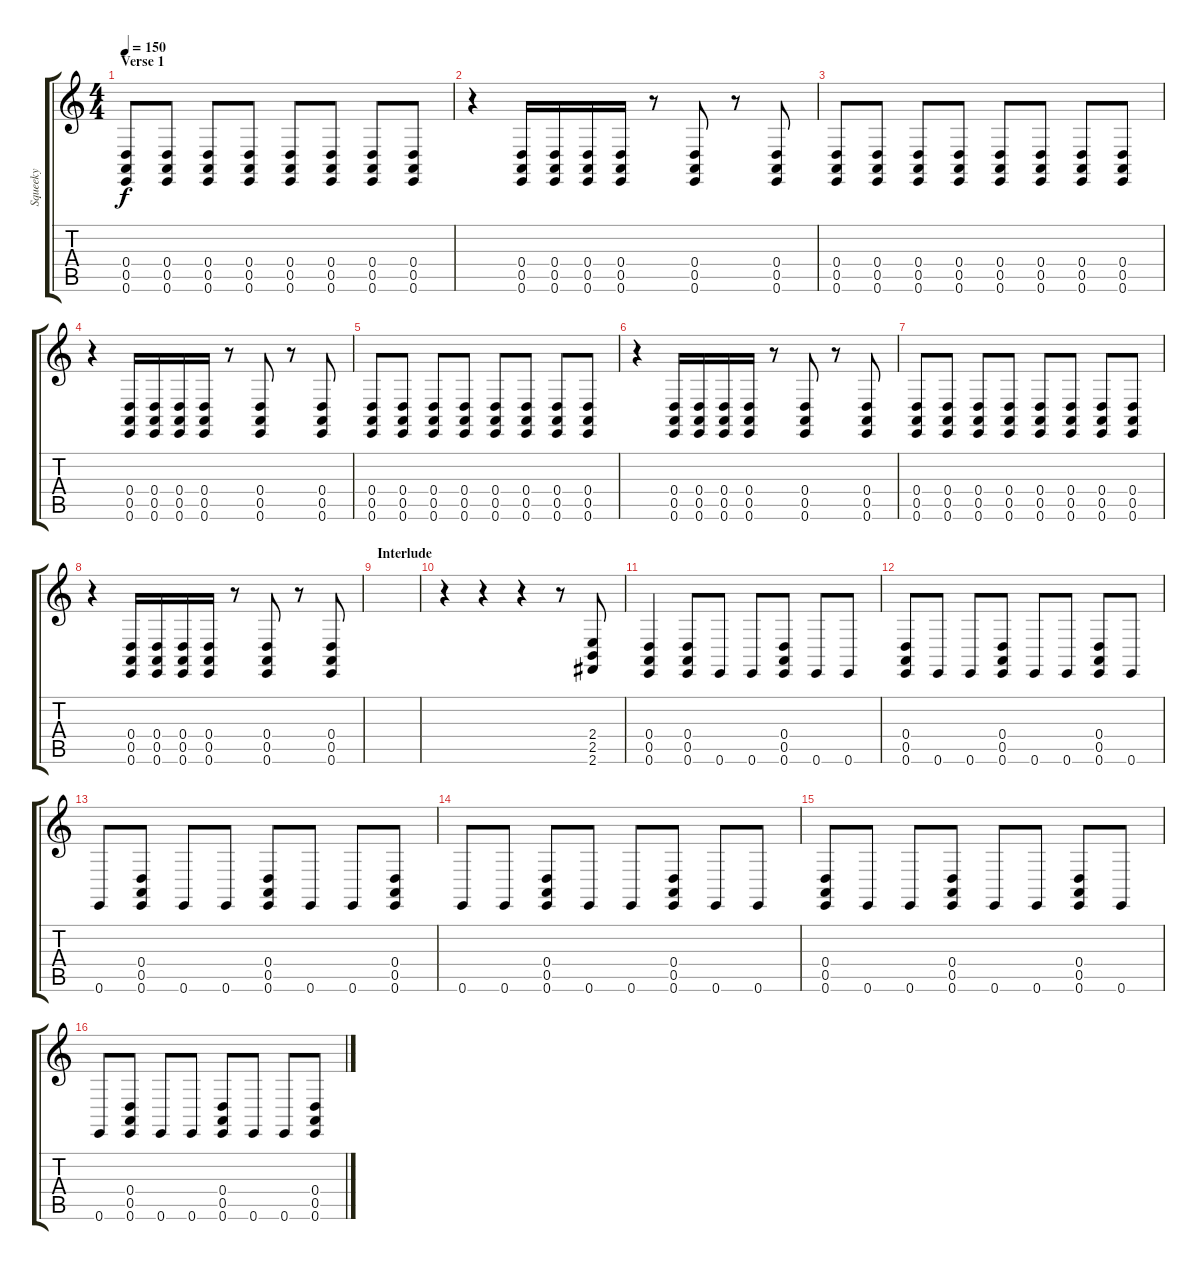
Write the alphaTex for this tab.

\track ("Squeeky" "Squeeky") {instrument melodictom}
\staff {score tabs}
\tuning (E4 B3 G3 D3 A2 E2) {hide}
\ts (4 4)
\section ("" "Verse 1")
\tempo 150
\clef g2
\ks c
(0.4 0.5 0.6).8{dy f} (0.4 0.5 0.6).8 (0.4 0.5 0.6).8 (0.4 0.5 0.6).8 (0.4 0.5 0.6).8 (0.4 0.5 0.6).8 (0.4 0.5 0.6).8 (0.4 0.5 0.6).8 |
r.4 (0.4 0.5 0.6).16 (0.4 0.5 0.6).16 (0.4 0.5 0.6).16 (0.4 0.5 0.6).16 r.8 (0.4 0.5 0.6).8 r.8 (0.4 0.5 0.6).8 |
(0.4 0.5 0.6).8 (0.4 0.5 0.6).8 (0.4 0.5 0.6).8 (0.4 0.5 0.6).8 (0.4 0.5 0.6).8 (0.4 0.5 0.6).8 (0.4 0.5 0.6).8 (0.4 0.5 0.6).8 |
r.4 (0.4 0.5 0.6).16 (0.4 0.5 0.6).16 (0.4 0.5 0.6).16 (0.4 0.5 0.6).16 r.8 (0.4 0.5 0.6).8 r.8 (0.4 0.5 0.6).8 |
(0.4 0.5 0.6).8 (0.4 0.5 0.6).8 (0.4 0.5 0.6).8 (0.4 0.5 0.6).8 (0.4 0.5 0.6).8 (0.4 0.5 0.6).8 (0.4 0.5 0.6).8 (0.4 0.5 0.6).8 |
r.4 (0.4 0.5 0.6).16 (0.4 0.5 0.6).16 (0.4 0.5 0.6).16 (0.4 0.5 0.6).16 r.8 (0.4 0.5 0.6).8 r.8 (0.4 0.5 0.6).8 |
(0.4 0.5 0.6).8 (0.4 0.5 0.6).8 (0.4 0.5 0.6).8 (0.4 0.5 0.6).8 (0.4 0.5 0.6).8 (0.4 0.5 0.6).8 (0.4 0.5 0.6).8 (0.4 0.5 0.6).8 |
r.4 (0.4 0.5 0.6).16 (0.4 0.5 0.6).16 (0.4 0.5 0.6).16 (0.4 0.5 0.6).16 r.8 (0.4 0.5 0.6).8 r.8 (0.4 0.5 0.6).8 |
\section ("" "Interlude")
|
r.4 r.4 r.4 r.8 (2.4 2.5 2.6).8 |
(0.4 0.5 0.6).4 (0.4 0.5 0.6).8 0.6.8 0.6.8 (0.4 0.5 0.6).8 0.6.8 0.6.8 |
(0.4 0.5 0.6).8 0.6.8 0.6.8 (0.4 0.5 0.6).8 0.6.8 0.6.8 (0.4 0.5 0.6).8 0.6.8 |
0.6.8 (0.4 0.5 0.6).8 0.6.8 0.6.8 (0.4 0.5 0.6).8 0.6.8 0.6.8 (0.4 0.5 0.6).8 |
0.6.8 0.6.8 (0.4 0.5 0.6).8 0.6.8 0.6.8 (0.4 0.5 0.6).8 0.6.8 0.6.8 |
(0.4 0.5 0.6).8 0.6.8 0.6.8 (0.4 0.5 0.6).8 0.6.8 0.6.8 (0.4 0.5 0.6).8 0.6.8 |
0.6.8 (0.4 0.5 0.6).8 0.6.8 0.6.8 (0.4 0.5 0.6).8 0.6.8 0.6.8 (0.4 0.5 0.6).8
